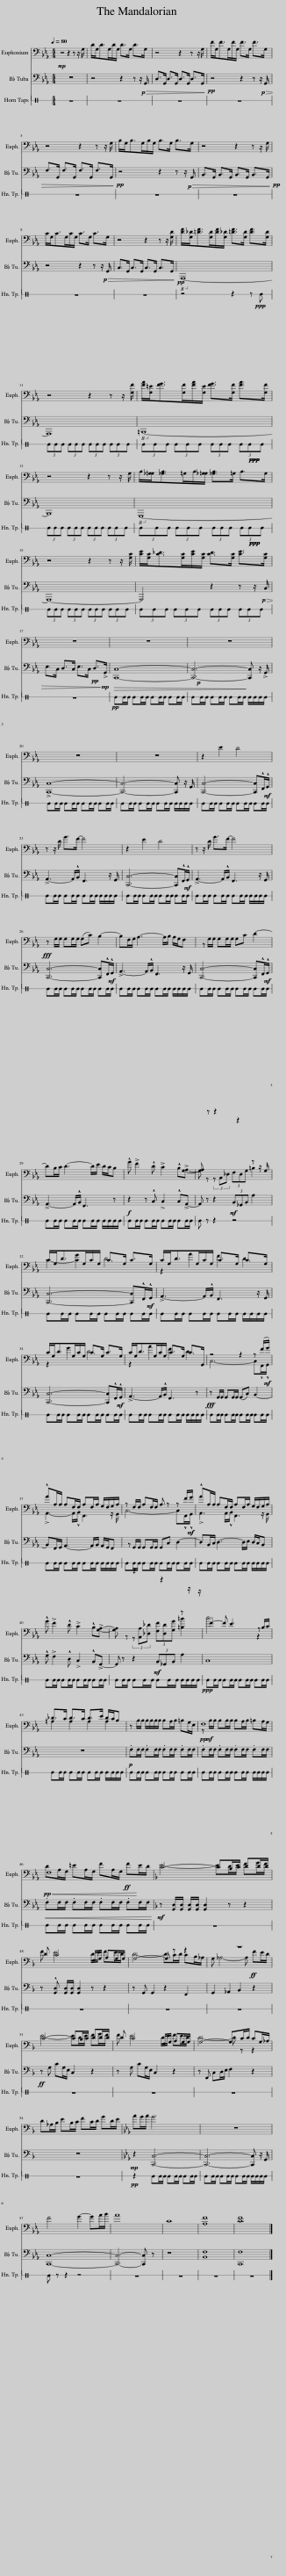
X:1
%%score ( 1 2 ) 3 4
L:1/8
Q:1/4=80
M:4/4
I:linebreak $
K:Eb
V:1 bass
V:2 bass
V:3 bass
V:4 perc stafflines=1
K:none
V:1
!mp! z4 z2 z z/ G,/ | D/G,<DG,/D/G,/ D>G, D>G, | z4 z2 z z/ G,/ | F/G,<FG,/F/G,/ F>G, F>G, |$ z4 z2 z z/ G,/ | %5
 B,/G,<B,G,/B,/G,/ B,>G, B,>G, | z4 z2 z z/ G,/ |$ C/G,<CG,/C/G,/ C>G, C>G, | z4 z2 z z/ [G,D]/ | [DF]/[G,_D]<[=DF][G,D]/[DF]/[G,_D]/ [=DF]>[G,D] [DF]>[G,D] |$ %10
 z4 z2 z z/ [G,F]/ | [FA]/[G,=E]<[FG][G,F]/[FA]/[G,E]/ [FG]>[G,F] [FA]>[G,F] |$ z4 z2 z z/ G,/ | B,/[_G,=G,]<[_G,B,]=G,/B,/[_G,=G,]/ [_G,B,]>=G, B,>G, |$ z4 z2 z z/ [G,C]/ | %15
 [CE]/[G,C]<[C_D][G,C]/[CE]/[G,C]/ [CD]>[G,C] [CE]>[G,C] |$ z8 | z8 | z8 |$ z8 | %20
 z8 | z2 E2 D4 |$ z z/ D/ G>F- F4 | z2 E2 D4 | z z/ D/ G>F- F4 |$ %25
!fff! z G,/G,/ G,G,/G,/ (G,C) B,2- | B,F,/G,/ A,3- A,/B,/ A,/G,/F, | z G,/G,/ G,G,/G,/ G,C D2- |$ DB,/C/ D3- D/E/ D/C/B, | !^!G !>!F2 !^!D !>!C2 !^!B,!>![G,A,]- | %30
 [G,A,] z z2 z2 z z/ G,/ |$ C/G,<DG,/C/G,/ C>G, C>G, | C/G,<DG,/C/G,/ C>G, C>G, |$ C/G,<DG,/C/G,/ C>G, C>G, | C/G,<DG,/C/G,/ C>G, C>G,, | %35
 z4 z2 z (F/!mf!G/) |$ !^!AA,/A,/ A,F,/F,/ A,F,/A,/ G,/F,/G,/A,/ | z F,/F,/ A,F,/F,/ A, z z F/!mf!G/ | !^!AA,/A,/ A,F,/F,/ A,F,/A,/ G,/F,/G,/A,/ |$ !^!G !>!F2 !^!D !>!C2 !^!B,!>![G,A,]- | %40
 [G,A,] z z2 z2 z z/ z/ | F2- F E3 z B,/C/ |$ _D>C D>C D>E D/C/B, | z B,/B,/ B,/B,/B,/B,/ B,A,/B,/ =B,G,/E,/ |!pp! F,8 |$ %45
!pp!!<(! F,8!<)! |[K:F] C4- CB,/C/ DD/D/ |$ D C4 F,/G,/ A,G,/G,/ | G,4- G, z z2 | z8 |$ %50
 C4- CB,/C/ DD/D/ | D C4 F,/G,/ A,G,/G,/ | G,4- G,C/D/ CG,/_A,/ |$ D_A,/B,/ EB,/C/ FC/D/ GD/E/ |[K:Eb] AG/A/ G6 | %55
 z8 |$ F4 G2- GA/B/ | A8 | C8 | A,8 | %60
 C8 |] %61
V:2
 x8 | x8 | x8 | x8 |$ x8 | %5
 x8 | x8 |$ x8 | x8 | x8 |$ %10
 x8 | x8 |$ x8 | x8 |$ x8 | %15
 x8 |$ x8 | x8 | x8 |$ x8 | %20
 x8 | x8 |$ x8 | x8 | x8 |$ %25
 x8 | x8 | x8 |$ x8 | x8 | %30
 G, z (3z A,,_D, (3F,D,G, =B,2 |$ C2- [CG]2 D4 | z2 A2 F2 D2 |$ z2 G2 D4 | z2 A2 F2 D2 | %35
 C,6- C,!^!F,,/!^!G,,/ |$ !>!A,,3- A,,/!^!B,,/ F,,3 z/ G,,/ | C,6- C,!^!F,,/!^!G,,/ | !>!A,,3 A,,/!^!B,,/ F,,3 z/ G,,/ |$ x8 | %40
 x2 (3z [A,,A,][_D,_D] (3[F,F][D,D][G,G] [=B,=B]2 | c6 z2 |$ =A,2 A,2 A,2 A,2 | x8 | z!mf! B,/B,/ B,B,/B,/ B,A,/B,/ =B,A,/G,/ |$ %45
 DA,/G,/ =EA,/G,/ FA,/G,/!ff! FE/D/ |[K:F] E4- ED/E/ FG/F/ |$ F E4 D/E/ FE/D/ | D4- DC/D/ CB,/_A,/ | G, _A,4- A,!ff! FE/D/ |$ %50
 E4- ED/E/ FG/F/ | F E4 D/E/ FE/D/ | D4- D z z2 |$ x8 |[K:Eb] x8 | %55
 x8 |$ x8 | x8 | x8 | F8 | %60
 F8 |] %61
V:3
 z8 | z4 z2 z z/!p!!>(! G,,/ | D,>G,, D,>G,, D,>G,, D,>!pp!G,,!>)! | z4 z2 z z/!p!!>(! G,,/ |$ F,>G,, F,>G,, F,>G,, F,>!pp!G,,!>)! | %5
 z4 z2 z z/!p!!>(! G,,/ | B,,>G,, B,,>G,, B,,>G,, B,,>!pp!G,,!>)! |$ z4 z2 z z/!p!!>(! G,,/ | C,>G,, C,>G,, C,>G,, C,>!pp!G,,!>)! |!8vb(! A,,,,8-!8vb)! |$ %10
 A,,,8 |!8vb(! =B,,,,8-!8vb)! |$ B,,,8 |!8vb(! G,,,,8-!8vb)! |$ G,,,8- | %15
 G,,,4 z2 z z/!p!!>(! C,/ |$ E,>C, D,>C, E,>C,!pp! D,>!>)!!mp!!>!G,, |!>(! [C,,C,]8- |!p! [C,,C,]6-!>)! [C,,C,] z/ !>!G,,/ |$ !>![C,,C,]8- | %20
 [C,,C,]6- [C,,C,] z/ G,,/ | [C,,C,]6- [C,,C,]!^!F,,/!mf!!^!G,,/ |$ !>!A,,3- A,,/!^!B,,/ F,,3 z/ G,,/ | [C,,C,]6- [C,,C,]!^!F,,/!mf!!^!G,,/ | !>!A,,3- A,,/!^!B,,/ F,,3 z/ G,,/ |$ %25
 [C,,C,]6- [C,,C,]!^!F,,/!mf!!^!G,,/ | !>!A,,3- A,,/!^!B,,/ F,,3 z/ G,,/ | [C,,C,]6- [C,,C,]!^!F,,/!mf!!^!G,,/ |$ !>!A,,3- A,,/!^!B,,/ F,,3 z |!f! z2 z !^!C, !>!C,2 !^!C,!>!A,,- | %30
 A,, z z2!mf! (3B,,_G,,B,, A,2 |$ [C,,C,]6- [C,,C,]!^!F,,/!mf!!^!G,,/ | !>!A,,3- A,,/!^!B,,/ F,,3 z/ G,,/ |$ [C,,C,]6- [C,,C,]!^!F,,/!mf!!^!G,,/ | !>!A,,3- A,,/!^!B,,/ F,,3 z | %35
!fff! z G,,/G,,/ G,,G,,/G,,/ (G,,C,) B,,2- |$ B,,F,,/G,,/ A,,3- A,,/B,,/ A,,/G,,/F,, | z G,,/G,,/ G,,G,,/G,,/ G,,C, D,2- | D,B,,/C,/ D,3- D,/E,/ D,/C,/B,, |$ !^!G, !>!F,2 !^!D, !>!C,2 !^!B,,!>!G,,- | %40
 G,, z z2!mf! (3B,,_G,,B,, A,2 | C,8 |$ z8 |!p! .F,F,/F,/ .F,F,/F,/ .F,F,/F,/ .F,F,/F,/ | .F,F,/F,/ .F,F,/F,/ .F,F,/F,/ .F,F,/F,/ |$ %45
!<(! .F,F,/F,/ .F,F,/F,/ .F,F,/F,/ .F,F,/F,/!<)! |[K:F]!mf! z [G,,D,]/[G,,D,]/ [G,,D,]/[G,,D,]/ [G,,D,]2 z z2 |$ z !^![G,,D,] [G,,D,]/[G,,D,]/ [G,,D,]2 z z2 | z G,, G,,2 z2 F,,2 | G,,2 _A,,2 B,,2 z2 |$ %50
!ff! z G, CG,/E,/ C,2 z2 | z G, CG,/E,/ C,2 z2 | z F,, C,D,/E,/ F,2 z2 |$ z8 |[K:Eb]!mp! z2 [C,,C,]6- | %55
 [C,,C,]6- [C,,C,] z/ G,,/ |$ [C,,C,]8- | [C,,C,]6- [C,,C,] z | z8 | [B,,F,]8 | %60
 [C,,F,]8 |] %61
V:4
[K:C] z8 | z8 | z8 | z8 |$ z8 | %5
 z8 | z8 |$ z8 | z8 | z4 z2 z!ppp! E |$ %10
 (3EEE (3EEE (3EEE (3EEE | (3EEE (3EEE (3EEE (3EEE!ppp!!ppp! |$ (3EEE (3EEE (3EEE (3EEE | (3EEE (3EEE (3EEE (3EEE!ppp!!ppp! |$ (3EEE (3EEE (3EEE (3EEE | %15
 (3EEE (3EEE (3EEE (3EEE |$ z8 |!pp! EE/E/ EE/E/ EE/E/ EE/E/ | EE/E/ EE/E/ EE/E/ E/E/E/E/ |$ EE/E/ EE/E/ EE/E/ EE/E/ | %20
 EE/E/ EE/E/ EE/E/ E/E/E/E/ | EE/E/ EE/E/ EE/E/ EE/E/ |$ EE/E/ EE/E/ EE/E/ E/E/E/E/ | EE/E/ EE/E/ EE/E/ EE/E/ | EE/E/ EE/E/ EE/E/ E/E/E/E/ |$ %25
 EE/E/ EE/E/ EE/E/ EE/E/ | EE/E/ EE/E/ EE/E/ E/E/E/E/ | EE/E/ EE/E/ EE/E/ EE/E/ |$ EE/E/ EE/E/ EE/E/ E/E/E/E/ | EE/E/ EE/E/ EE/E/ EE/E/ | %30
 E z z2 z4 |$ EE/E/ EE/E/ EE/E/ EE/E/ | EE/E/ EE/E/ EE/E/ E/E/E/E/ |$ EE/E/ EE/E/ EE/E/ EE/E/ | EE/E/ EE/E/ EE/E/ E/E/E/E/ | %35
 EE/E/ EE/E/ EE/E/ EE/E/ |$ EE/E/ EE/E/ EE/E/ E/E/E/E/ | EE/E/ EE/E/ EE/E/ EE/E/ | EE/E/ EE/E/ EE/E/ E/E/E/E/ |$ EE/E/ EE/E/ EE/E/ EE/E/ | %40
 EE/E/ EE/E/ EE/E/ E/E/E/E/ |!ppp! EE/E/ EE/E/ EE/E/ EE/E/ |$ EE/E/ EE/E/ EE/E/ E/E/E/E/ | EE/E/ EE/E/ EE/E/ EE/E/ | EE/E/ EE/E/ EE/E/ E/E/E/E/ |$ %45
 EE/E/ EE/E/ EE/E/ EE/E/ | z8 |$ z8 | z8 | z8 |$ %50
 z8 | z8 | z8 |$ z8 |!pp! z2 EE/E/ EE/E/ EE/E/ | %55
 EE/E/ EE/E/ EE/E/ E/E/E/E/ |$ E z z2 z4 | z8 | z8 | z8 | %60
 z8 |] %61
